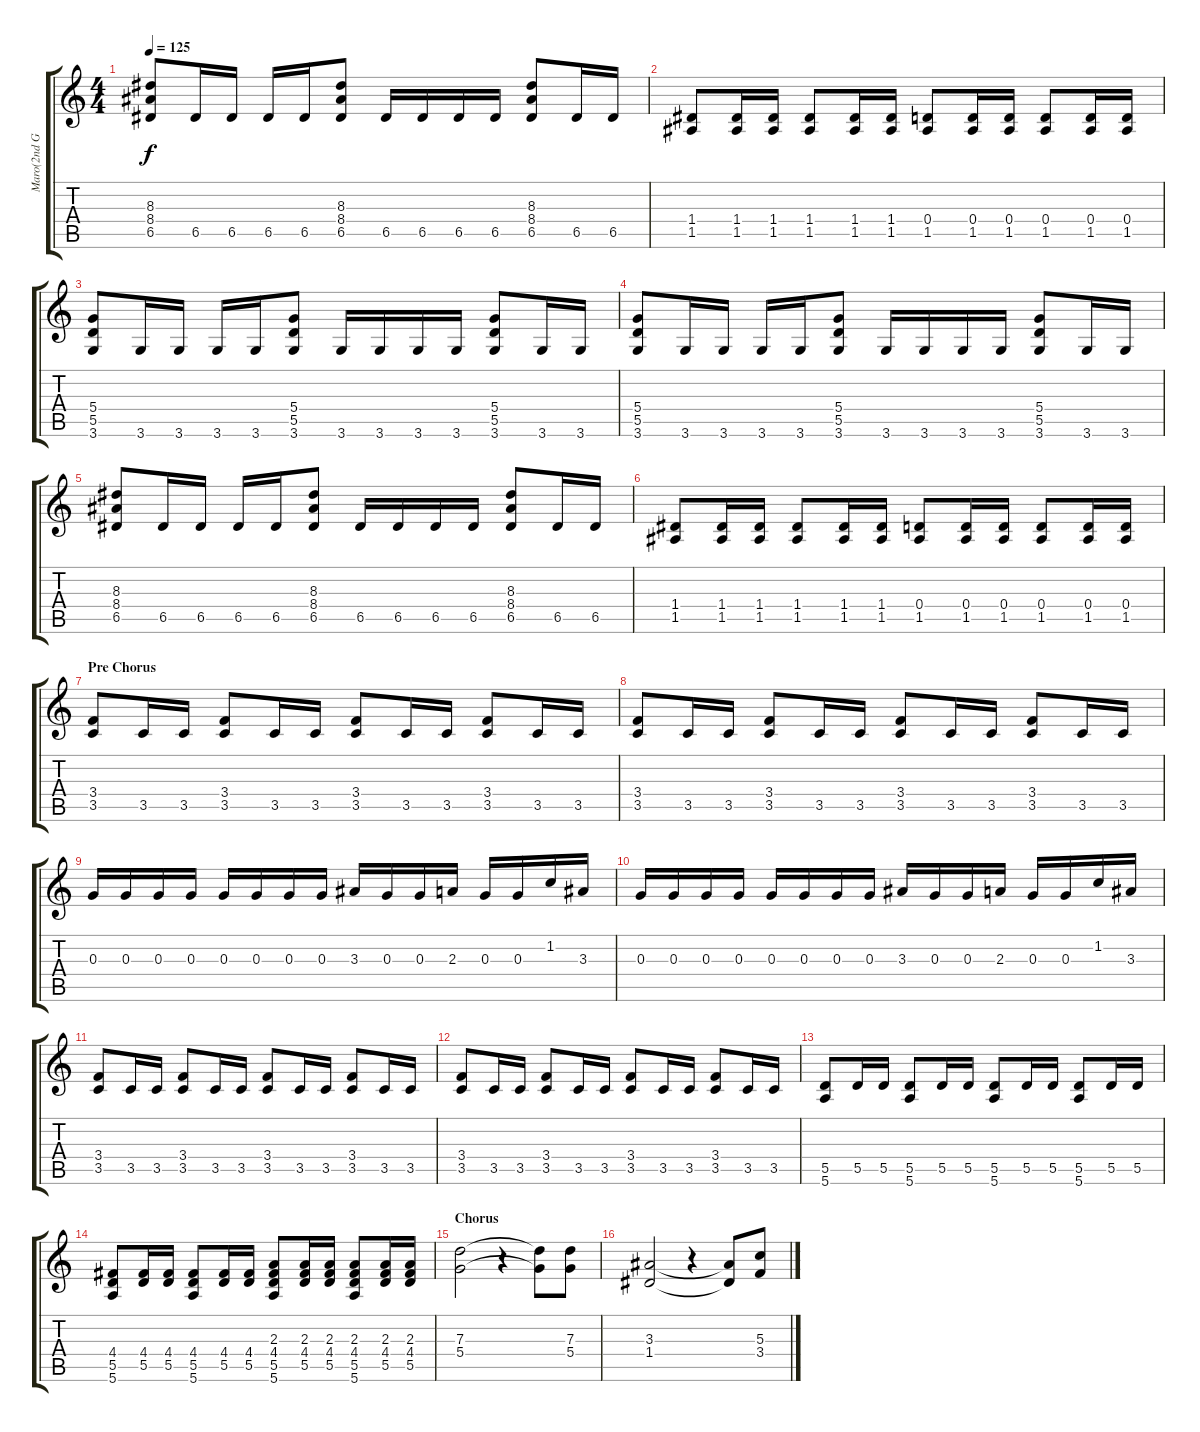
\track ("Maro(2nd Guitar)" "Maro(2nd G") {instrument overdrivenguitar}
\staff {score tabs}
\tuning (E4 B3 G3 D3 A2 E2) {hide}
\ts (4 4)
\tempo 125
\clef g2
\ks c
(8.3 8.4 6.5).8{dy f} 6.5.16 6.5.16 6.5.16 6.5.16 (8.3 8.4 6.5).8 6.5.16 6.5.16 6.5.16 6.5.16 (8.3 8.4 6.5).8 6.5.16 6.5.16 |
(1.4 1.5).8 (1.4 1.5).16 (1.4 1.5).16 (1.4 1.5).8 (1.4 1.5).16 (1.4 1.5).16 (0.4 1.5).8 (0.4 1.5).16 (0.4 1.5).16 (0.4 1.5).8 (0.4 1.5).16 (0.4 1.5).16 |
(5.4 5.5 3.6).8 3.6.16 3.6.16 3.6.16 3.6.16 (5.4 5.5 3.6).8 3.6.16 3.6.16 3.6.16 3.6.16 (5.4 5.5 3.6).8 3.6.16 3.6.16 |
(5.4 5.5 3.6).8 3.6.16 3.6.16 3.6.16 3.6.16 (5.4 5.5 3.6).8 3.6.16 3.6.16 3.6.16 3.6.16 (5.4 5.5 3.6).8 3.6.16 3.6.16 |
(8.3 8.4 6.5).8 6.5.16 6.5.16 6.5.16 6.5.16 (8.3 8.4 6.5).8 6.5.16 6.5.16 6.5.16 6.5.16 (8.3 8.4 6.5).8 6.5.16 6.5.16 |
(1.4 1.5).8 (1.4 1.5).16 (1.4 1.5).16 (1.4 1.5).8 (1.4 1.5).16 (1.4 1.5).16 (0.4 1.5).8 (0.4 1.5).16 (0.4 1.5).16 (0.4 1.5).8 (0.4 1.5).16 (0.4 1.5).16 |
\section ("" "Pre Chorus")
(3.4 3.5).8 3.5.16 3.5.16 (3.4 3.5).8 3.5.16 3.5.16 (3.4 3.5).8 3.5.16 3.5.16 (3.4 3.5).8 3.5.16 3.5.16 |
(3.4 3.5).8 3.5.16 3.5.16 (3.4 3.5).8 3.5.16 3.5.16 (3.4 3.5).8 3.5.16 3.5.16 (3.4 3.5).8 3.5.16 3.5.16 |
0.3.16 0.3.16 0.3.16 0.3.16 0.3.16 0.3.16 0.3.16 0.3.16 3.3.16 0.3.16 0.3.16 2.3.16 0.3.16 0.3.16 1.2.16 3.3.16 |
0.3.16 0.3.16 0.3.16 0.3.16 0.3.16 0.3.16 0.3.16 0.3.16 3.3.16 0.3.16 0.3.16 2.3.16 0.3.16 0.3.16 1.2.16 3.3.16 |
(3.4 3.5).8 3.5.16 3.5.16 (3.4 3.5).8 3.5.16 3.5.16 (3.4 3.5).8 3.5.16 3.5.16 (3.4 3.5).8 3.5.16 3.5.16 |
(3.4 3.5).8 3.5.16 3.5.16 (3.4 3.5).8 3.5.16 3.5.16 (3.4 3.5).8 3.5.16 3.5.16 (3.4 3.5).8 3.5.16 3.5.16 |
(5.5 5.6).8 5.5.16 5.5.16 (5.5 5.6).8 5.5.16 5.5.16 (5.5 5.6).8 5.5.16 5.5.16 (5.5 5.6).8 5.5.16 5.5.16 |
(4.4 5.5 5.6).8 (4.4 5.5).16 (4.4 5.5).16 (4.4 5.5 5.6).8 (4.4 5.5).16 (4.4 5.5).16 (2.3 4.4 5.5 5.6).8 (2.3 4.4 5.5).16 (2.3 4.4 5.5).16 (2.3 4.4 5.5 5.6).8 (2.3 4.4 5.5).16 (2.3 4.4 5.5).16 |
\section ("" "Chorus")
(7.3 5.4).2 r.4 (7.3{t} 5.4{t}).8 (7.3 5.4).8 |
(3.3 1.4).2 r.4 (3.3{t} 1.4{t}).8 (5.3 3.4).8
